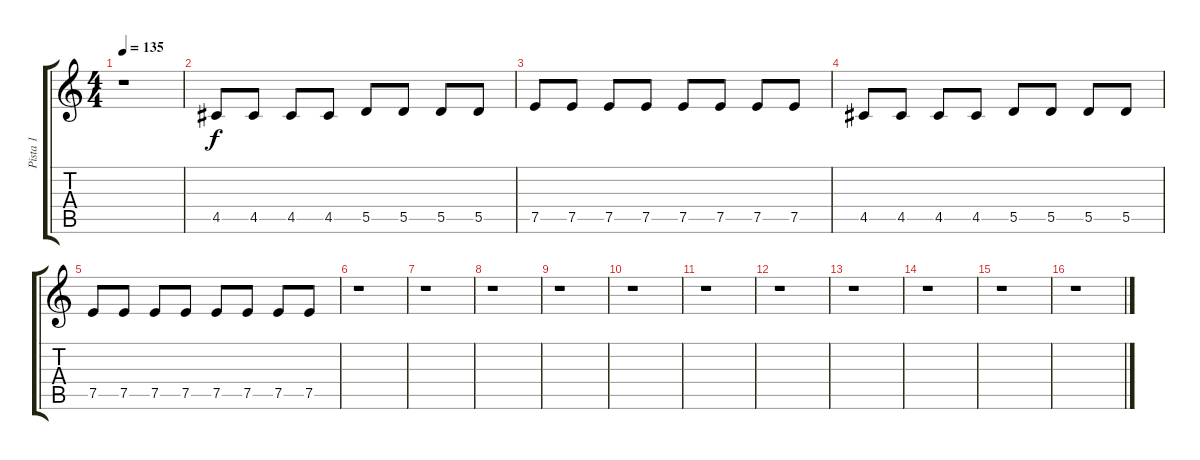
\track ("Pista 1" "Pista 1") {instrument electricguitarclean}
\staff {score tabs}
\tuning (E4 B3 G3 D3 A2 E2) {hide}
\ts (4 4)
\tempo 135
\clef g2
\ks c
r.1{dy f} |
4.5.8 4.5.8 4.5.8 4.5.8 5.5.8 5.5.8 5.5.8 5.5.8 |
7.5.8 7.5.8 7.5.8 7.5.8 7.5.8 7.5.8 7.5.8 7.5.8 |
4.5.8 4.5.8 4.5.8 4.5.8 5.5.8 5.5.8 5.5.8 5.5.8 |
7.5.8 7.5.8 7.5.8 7.5.8 7.5.8 7.5.8 7.5.8 7.5.8 |
r.1 |
r.1 |
r.1 |
r.1 |
r.1 |
r.1 |
r.1 |
r.1 |
r.1 |
r.1 |
r.1
